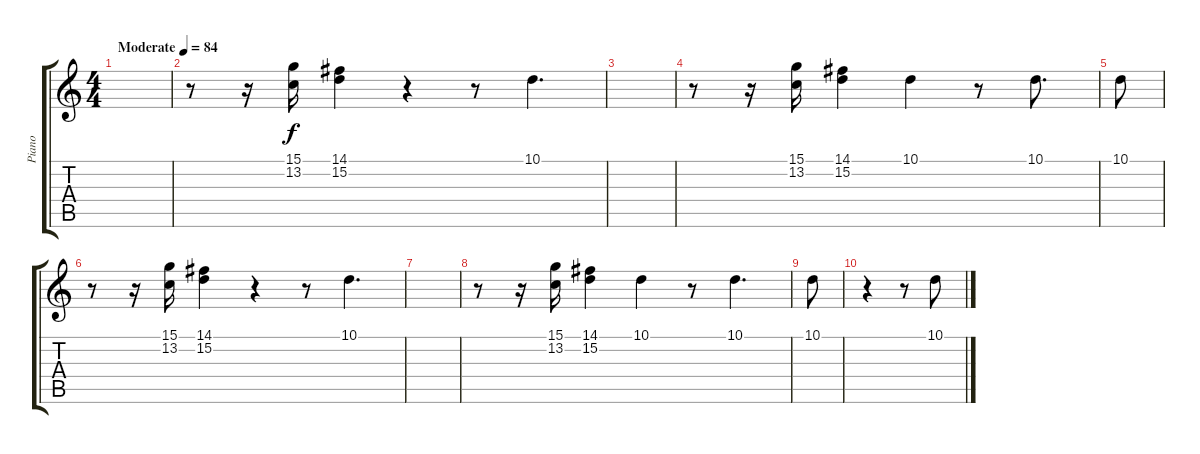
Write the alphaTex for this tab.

\track ("Piano" "Piano") {instrument acousticgrandpiano bank 11}
\staff {score tabs}
\tuning (E4 B3 G3 D3 A2 E2) {hide}
\ts (4 4)
\tempo (84 "Moderate")
\clef g2
\ks c
|
r.8 r.16 (15.1 13.2).16 (14.1 15.2).4 r.4 r.8 10.1.4{d} |
|
r.8 r.16 (15.1 13.2).16 (14.1 15.2).4 10.1.4 r.8 10.1.8{d} |
10.1.8 |
r.8 r.16 (15.1 13.2).16 (14.1 15.2).4 r.4 r.8 10.1.4{d} |
|
r.8 r.16 (15.1 13.2).16 (14.1 15.2).4 10.1.4 r.8 10.1.4{d} |
10.1.8 |
r.4 r.8 10.1.8
